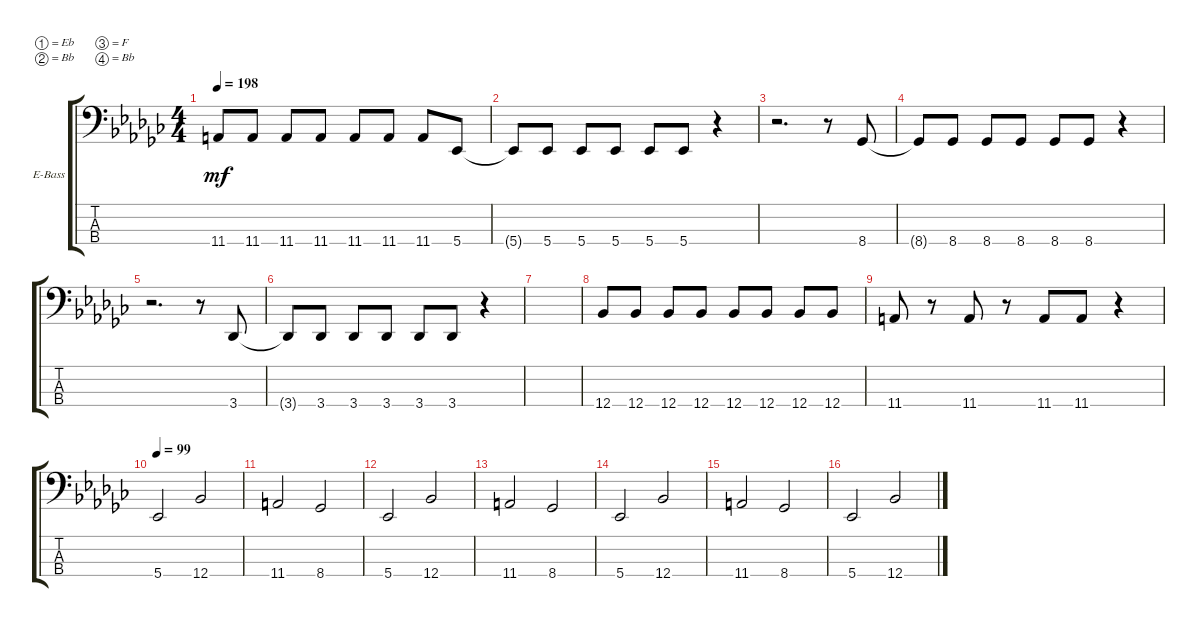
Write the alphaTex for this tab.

\bracketExtendMode groupsimilarinstruments
\firstSystemTrackNameOrientation horizontal
\otherSystemsTrackNameOrientation horizontal
\track ("Electric Bass" "E-Bass") {instrument electricbassfinger}
\staff {score tabs}
\tuning (Eb2 Bb1 F1 Bb0)
\ts (4 4)
\tempo 198
\clef f4
\ks ebminor
11.4.8{dy mf} 11.4.8 11.4.8 11.4.8 11.4.8 11.4.8 11.4.8 5.4.8 |
5.4{t}.8 5.4.8 5.4.8 5.4.8 5.4.8 5.4.8 r.4 |
r.2{d} r.8 8.4.8 |
8.4{t}.8 8.4.8 8.4.8 8.4.8 8.4.8 8.4.8 r.4 |
r.2{d} r.8 3.4.8 |
3.4{t}.8 3.4.8 3.4.8 3.4.8 3.4.8 3.4.8 r.4 |
|
12.4.8 12.4.8 12.4.8 12.4.8 12.4.8 12.4.8 12.4.8 12.4.8 |
11.4.8 r.8 11.4.8 r.8 11.4.8 11.4.8 r.4 |
\tempo 99
5.4.2 12.4.2 |
11.4.2 8.4.2 |
5.4.2 12.4.2 |
11.4.2 8.4.2 |
5.4.2 12.4.2 |
11.4.2 8.4.2 |
5.4.2 12.4.2
